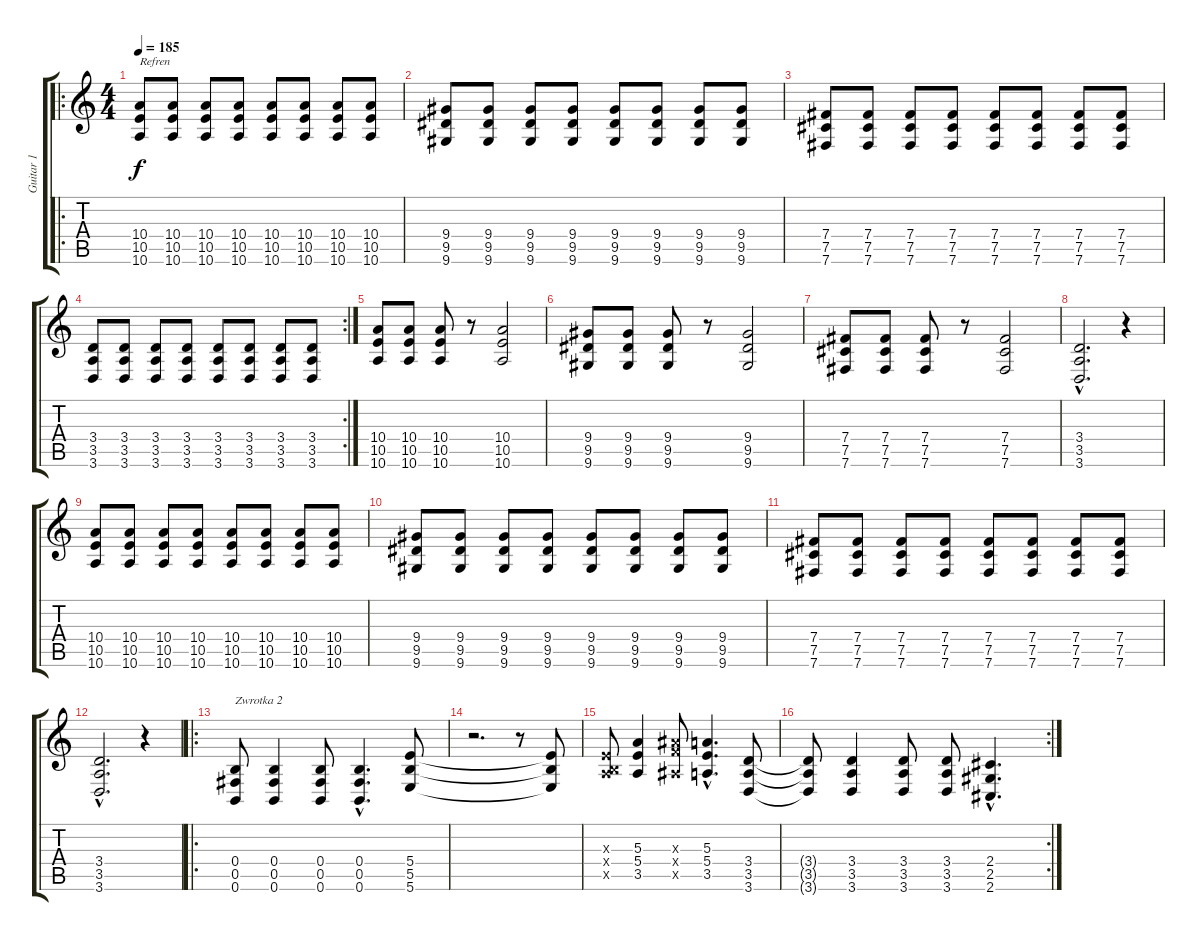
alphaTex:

\track ("Guitar 1" "Guitar 1") {instrument distortionguitar}
\staff {score tabs}
\tuning (Db4 Ab3 E3 B2 Gb2 B1) {hide}
\ro
\ts (4 4)
\tempo 185
\clef g2
\ks c
(10.4 10.5 10.6).8{txt "Refren" dy f} (10.4 10.5 10.6).8 (10.4 10.5 10.6).8 (10.4 10.5 10.6).8 (10.4 10.5 10.6).8 (10.4 10.5 10.6).8 (10.4 10.5 10.6).8 (10.4 10.5 10.6).8 |
(9.4 9.5 9.6).8 (9.4 9.5 9.6).8 (9.4 9.5 9.6).8 (9.4 9.5 9.6).8 (9.4 9.5 9.6).8 (9.4 9.5 9.6).8 (9.4 9.5 9.6).8 (9.4 9.5 9.6).8 |
(7.4 7.5 7.6).8 (7.4 7.5 7.6).8 (7.4 7.5 7.6).8 (7.4 7.5 7.6).8 (7.4 7.5 7.6).8 (7.4 7.5 7.6).8 (7.4 7.5 7.6).8 (7.4 7.5 7.6).8 |
\rc 2
(3.4 3.5 3.6).8 (3.4 3.5 3.6).8 (3.4 3.5 3.6).8 (3.4 3.5 3.6).8 (3.4 3.5 3.6).8 (3.4 3.5 3.6).8 (3.4 3.5 3.6).8 (3.4 3.5 3.6).8 |
(10.4 10.5 10.6).8 (10.4 10.5 10.6).8 (10.4 10.5 10.6).8 r.8 (10.4 10.5 10.6).2 |
(9.4 9.5 9.6).8 (9.4 9.5 9.6).8 (9.4 9.5 9.6).8 r.8 (9.4 9.5 9.6).2 |
(7.4 7.5 7.6).8 (7.4 7.5 7.6).8 (7.4 7.5 7.6).8 r.8 (7.4 7.5 7.6).2 |
(3.4{hac} 3.5{hac} 3.6{hac}).2{d} r.4 |
(10.4 10.5 10.6).8 (10.4 10.5 10.6).8 (10.4 10.5 10.6).8 (10.4 10.5 10.6).8 (10.4 10.5 10.6).8 (10.4 10.5 10.6).8 (10.4 10.5 10.6).8 (10.4 10.5 10.6).8 |
(9.4 9.5 9.6).8 (9.4 9.5 9.6).8 (9.4 9.5 9.6).8 (9.4 9.5 9.6).8 (9.4 9.5 9.6).8 (9.4 9.5 9.6).8 (9.4 9.5 9.6).8 (9.4 9.5 9.6).8 |
(7.4 7.5 7.6).8 (7.4 7.5 7.6).8 (7.4 7.5 7.6).8 (7.4 7.5 7.6).8 (7.4 7.5 7.6).8 (7.4 7.5 7.6).8 (7.4 7.5 7.6).8 (7.4 7.5 7.6).8 |
(3.4{hac} 3.5{hac} 3.6{hac}).2{d} r.4 |
\ro
(0.4 0.5 0.6).8{txt "Zwrotka 2"} (0.4 0.5 0.6).4 (0.4 0.5 0.6).8 (0.4{hac} 0.5{hac} 0.6{hac}).4{d} (5.4 5.5 5.6).8 |
r.2{d} r.8 (5.4{t} 5.5{t} 5.6{t}).8 |
(0.3{x} 0.4{x} 3.5{x}).8 (5.3 5.4 3.5).4 (6.3{x} 6.4{x} 4.5{x}).8 (5.3{hac} 5.4{hac} 3.5{hac}).4{d} (3.4 3.5 3.6).8 |
\rc 2
(3.4{t} 3.5{t} 3.6{t}).8 (3.4 3.5 3.6).4 (3.4 3.5 3.6).8 (3.4 3.5 3.6).8 (2.4{hac} 2.5{hac} 2.6{hac}).4{d}
